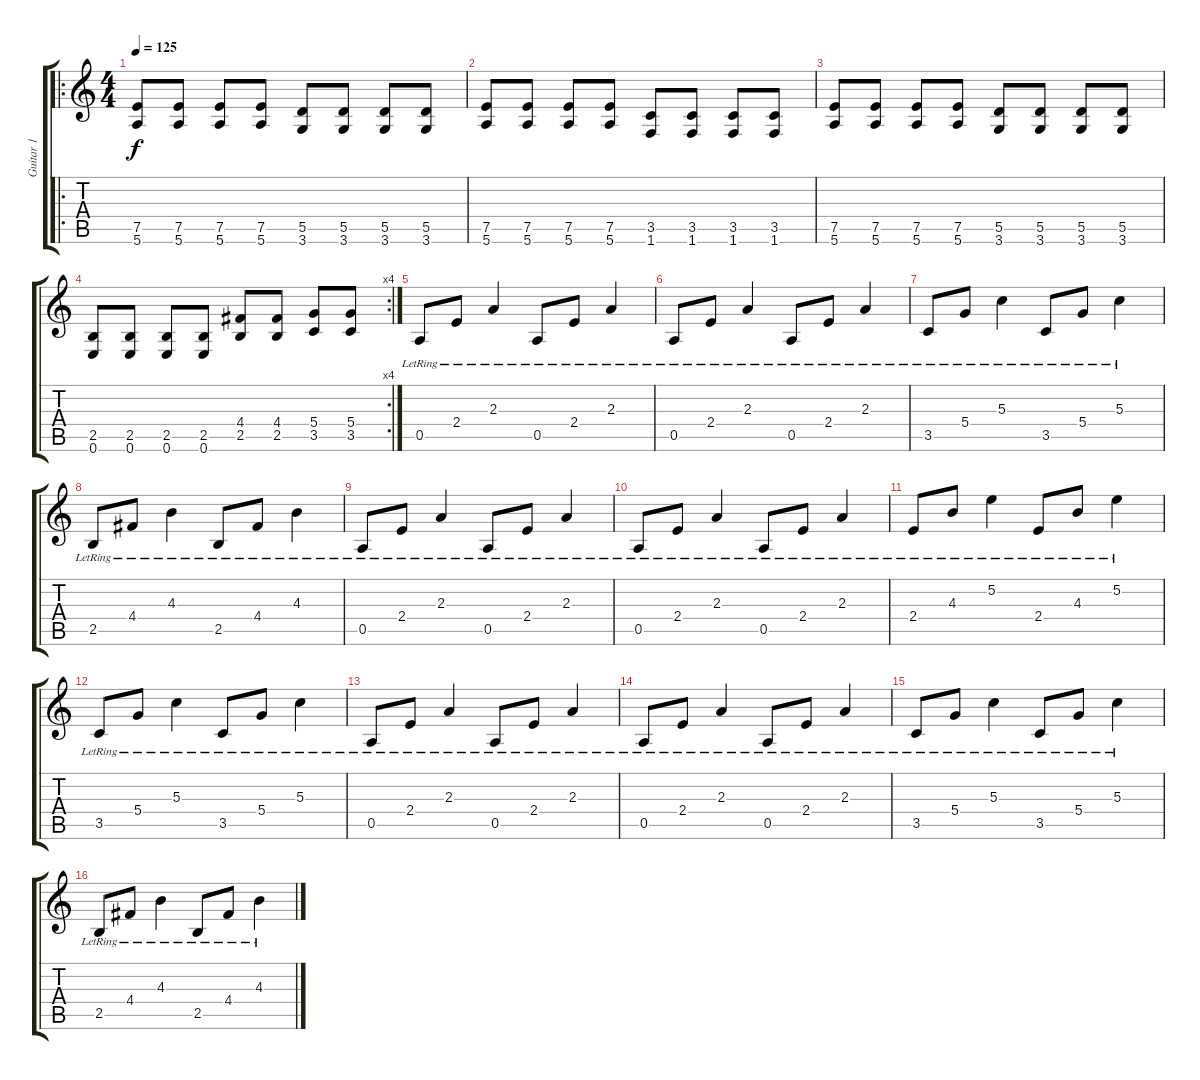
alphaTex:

\track ("Guitar 1" "Guitar 1") {instrument distortionguitar}
\staff {score tabs}
\tuning (E4 B3 G3 D3 A2 E2) {hide}
\ro
\ts (4 4)
\tempo 125
\clef g2
\ks c
(7.5 5.6).8{dy f} (7.5 5.6).8 (7.5 5.6).8 (7.5 5.6).8 (5.5 3.6).8 (5.5 3.6).8 (5.5 3.6).8 (5.5 3.6).8 |
(7.5 5.6).8 (7.5 5.6).8 (7.5 5.6).8 (7.5 5.6).8 (3.5 1.6).8 (3.5 1.6).8 (3.5 1.6).8 (3.5 1.6).8 |
(7.5 5.6).8 (7.5 5.6).8 (7.5 5.6).8 (7.5 5.6).8 (5.5 3.6).8 (5.5 3.6).8 (5.5 3.6).8 (5.5 3.6).8 |
\rc 4
(2.5 0.6).8 (2.5 0.6).8 (2.5 0.6).8 (2.5 0.6).8 (4.4 2.5).8 (4.4 2.5).8 (5.4 3.5).8 (5.4 3.5).8 |
0.5{lr}.8 2.4{lr}.8 2.3{lr}.4 0.5{lr}.8 2.4{lr}.8 2.3{lr}.4 |
0.5{lr}.8 2.4{lr}.8 2.3{lr}.4 0.5{lr}.8 2.4{lr}.8 2.3{lr}.4 |
3.5{lr}.8 5.4{lr}.8 5.3{lr}.4 3.5{lr}.8 5.4{lr}.8 5.3{lr}.4 |
2.5{lr}.8 4.4{lr}.8 4.3{lr}.4 2.5{lr}.8 4.4{lr}.8 4.3{lr}.4 |
0.5{lr}.8 2.4{lr}.8 2.3{lr}.4 0.5{lr}.8 2.4{lr}.8 2.3{lr}.4 |
0.5{lr}.8 2.4{lr}.8 2.3{lr}.4 0.5{lr}.8 2.4{lr}.8 2.3{lr}.4 |
2.4{lr}.8 4.3{lr}.8 5.2{lr}.4 2.4{lr}.8 4.3{lr}.8 5.2{lr}.4 |
3.5{lr}.8 5.4{lr}.8 5.3{lr}.4 3.5{lr}.8 5.4{lr}.8 5.3{lr}.4 |
0.5{lr}.8 2.4{lr}.8 2.3{lr}.4 0.5{lr}.8 2.4{lr}.8 2.3{lr}.4 |
0.5{lr}.8 2.4{lr}.8 2.3{lr}.4 0.5{lr}.8 2.4{lr}.8 2.3{lr}.4 |
3.5{lr}.8 5.4{lr}.8 5.3{lr}.4 3.5{lr}.8 5.4{lr}.8 5.3{lr}.4 |
2.5{lr}.8 4.4{lr}.8 4.3{lr}.4 2.5{lr}.8 4.4{lr}.8 4.3{lr}.4
